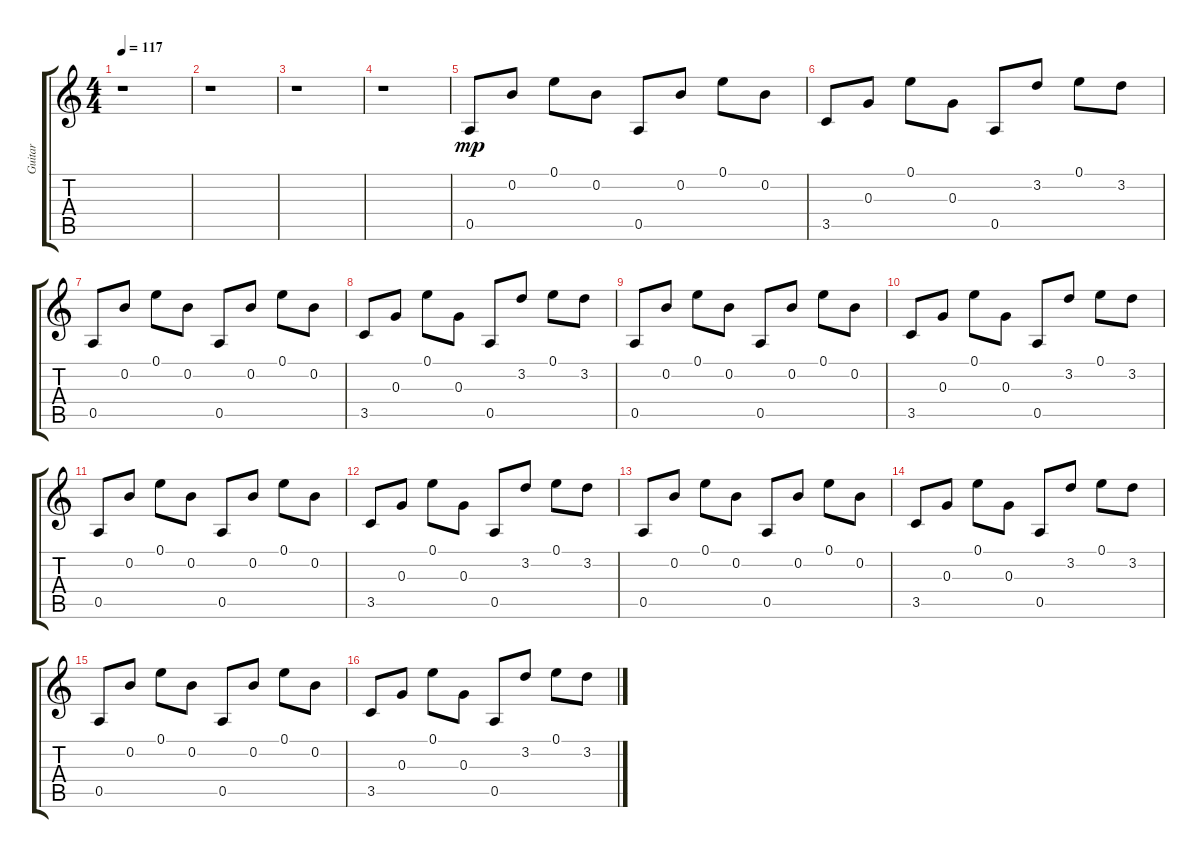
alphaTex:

\track ("Guitar" "Guitar") {instrument acousticguitarnylon}
\staff {score tabs}
\tuning (E4 B3 G3 D3 A2 E2) {hide}
\ts (4 4)
\tempo 117
\clef g2
\ks c
r.1{dy mp} |
r.1 |
r.1 |
r.1 |
0.5.8 0.2.8 0.1.8 0.2.8 0.5.8 0.2.8 0.1.8 0.2.8 |
3.5.8 0.3.8 0.1.8 0.3.8 0.5.8 3.2.8 0.1.8 3.2.8 |
0.5.8 0.2.8 0.1.8 0.2.8 0.5.8 0.2.8 0.1.8 0.2.8 |
3.5.8 0.3.8 0.1.8 0.3.8 0.5.8 3.2.8 0.1.8 3.2.8 |
0.5.8 0.2.8 0.1.8 0.2.8 0.5.8 0.2.8 0.1.8 0.2.8 |
3.5.8 0.3.8 0.1.8 0.3.8 0.5.8 3.2.8 0.1.8 3.2.8 |
0.5.8 0.2.8 0.1.8 0.2.8 0.5.8 0.2.8 0.1.8 0.2.8 |
3.5.8 0.3.8 0.1.8 0.3.8 0.5.8 3.2.8 0.1.8 3.2.8 |
0.5.8 0.2.8 0.1.8 0.2.8 0.5.8 0.2.8 0.1.8 0.2.8 |
3.5.8 0.3.8 0.1.8 0.3.8 0.5.8 3.2.8 0.1.8 3.2.8 |
0.5.8 0.2.8 0.1.8 0.2.8 0.5.8 0.2.8 0.1.8 0.2.8 |
3.5.8 0.3.8 0.1.8 0.3.8 0.5.8 3.2.8 0.1.8 3.2.8
